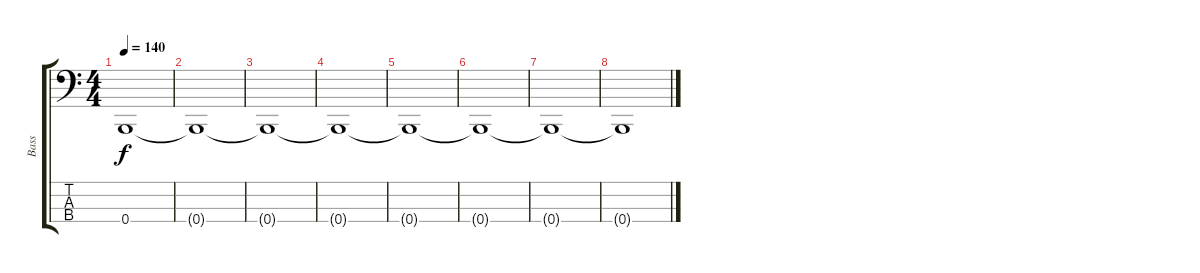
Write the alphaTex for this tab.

\track ("Bass" "Bass") {instrument electricbassfinger}
\staff {score tabs}
\tuning (E2 B1 Gb1 B0) {hide}
\ts (4 4)
\tempo 140
\clef f4
\ks c
0.4.1{dy f} |
0.4{t}.1 |
0.4{t}.1 |
0.4{t}.1 |
0.4{t}.1{volume 0} |
0.4{t}.1 |
0.4{t}.1 |
0.4{t}.1
